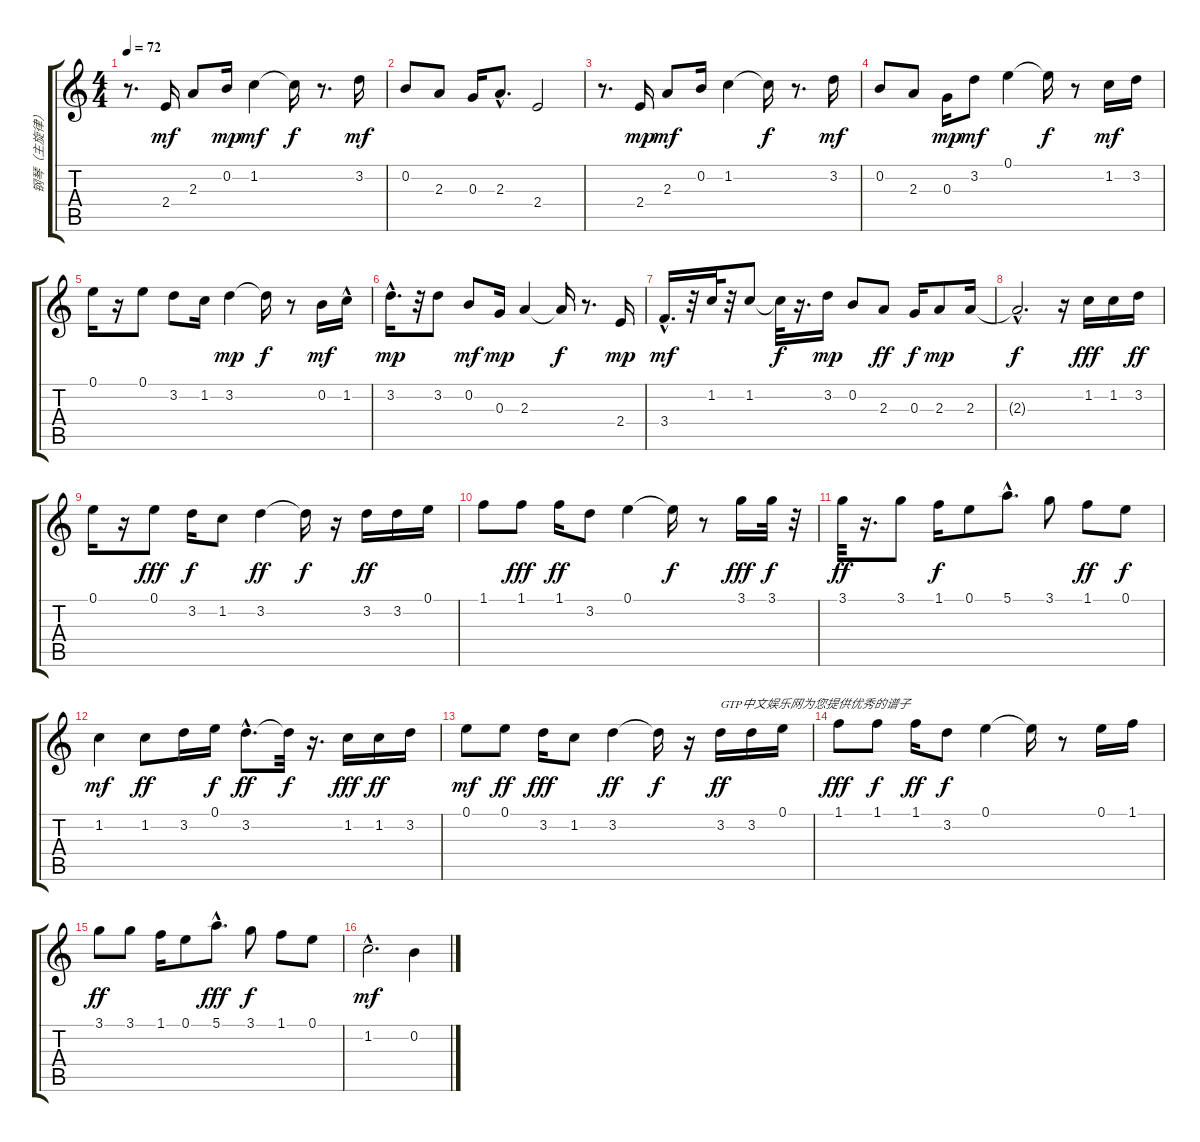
\track ("钢琴（主旋律）" "钢琴（主旋律）") {instrument distortionguitar}
\staff {score tabs}
\tuning (E4 B3 G3 D3 A2 E2) {hide}
\ts (4 4)
\tempo 72
\clef g2
\ks c
r.8{d dy f} 2.4.16{dy mf} 2.3.8 0.2.16{dy mp} 1.2.4{dy mf} 1.2{t}.16{dy f} r.8{d} 3.2.16{dy mf} |
0.2.8 2.3.8 0.3.16 2.3{hac}.8{d} 2.4.2 |
r.8{d} 2.4.16{dy mp} 2.3.8{dy mf} 0.2.16 1.2.4 1.2{t}.16{dy f} r.8{d} 3.2.16{dy mf} |
0.2.8 2.3.8 0.3.16{dy mp} 3.2.8{dy mf} 0.1.4 0.1{t}.16{dy f} r.8 1.2.16{dy mf} 3.2.16 |
0.1.16 r.16 0.1.8 3.2.8 1.2.16 3.2.4{dy mp} 3.2{t}.16{dy f} r.8 0.2.16{dy mf} 1.2{hac}.16 |
3.2{hac}.16{d dy mp} r.32 3.2.8 0.2.8{dy mf} 0.3.16{dy mp} 2.3.4 2.3{t}.16{dy f} r.8{d} 2.4.16{dy mp} |
3.4{hac}.16{d dy mf} r.32 1.2.32 r.32 1.2.8 1.2{t}.32{dy f} r.16{d} 3.2.16{dy mp} 0.2.8 2.3.8{dy ff} 0.3.16{dy f} 2.3.8{dy mp} 2.3.16 |
2.3{hac t}.2{d dy f} r.16 1.2.16{dy fff} 1.2.16 3.2.16{dy ff} |
0.1.16 r.16 0.1.8{dy fff} 3.2.16{dy f} 1.2.8 3.2.4{dy ff} 3.2{t}.16{dy f} r.16 3.2.16{dy ff} 3.2.16 0.1.16 |
1.1.8 1.1.8{dy fff} 1.1.16{dy ff} 3.2.8 0.1.4 0.1{t}.16{dy f} r.8 3.1.16{dy fff} 3.1.32{dy f} r.32 |
3.1.32{dy ff} r.16{d} 3.1.8 1.1.16{dy f} 0.1.8 5.1{hac}.8{d} 3.1.8 1.1.8{dy ff} 0.1.8{dy f} |
1.2.4{dy mf} 1.2.8{dy ff} 3.2.16 0.1.16{dy f} 3.2{hac}.8{d dy ff} 3.2{t}.32{dy f} r.16{d} 1.2.16{dy fff} 1.2.16{dy ff} 3.2.16 |
0.1.8{dy mf} 0.1.8{dy ff} 3.2.16{dy fff} 1.2.8 3.2.4{dy ff} 3.2{t}.16{dy f} r.16 3.2.16{txt "GTP中文娱乐网为您提供优秀的谱子" dy ff} 3.2.16 0.1.16 |
1.1.8{dy fff} 1.1.8{dy f} 1.1.16{dy ff} 3.2.8{dy f} 0.1.4 0.1{t}.16 r.8 0.1.16 1.1.16 |
3.1.8{dy ff} 3.1.8 1.1.16 0.1.8 5.1{hac}.8{d dy fff} 3.1.8{dy f} 1.1.8 0.1.8 |
1.2{hac}.2{d dy mf} 0.2.4
